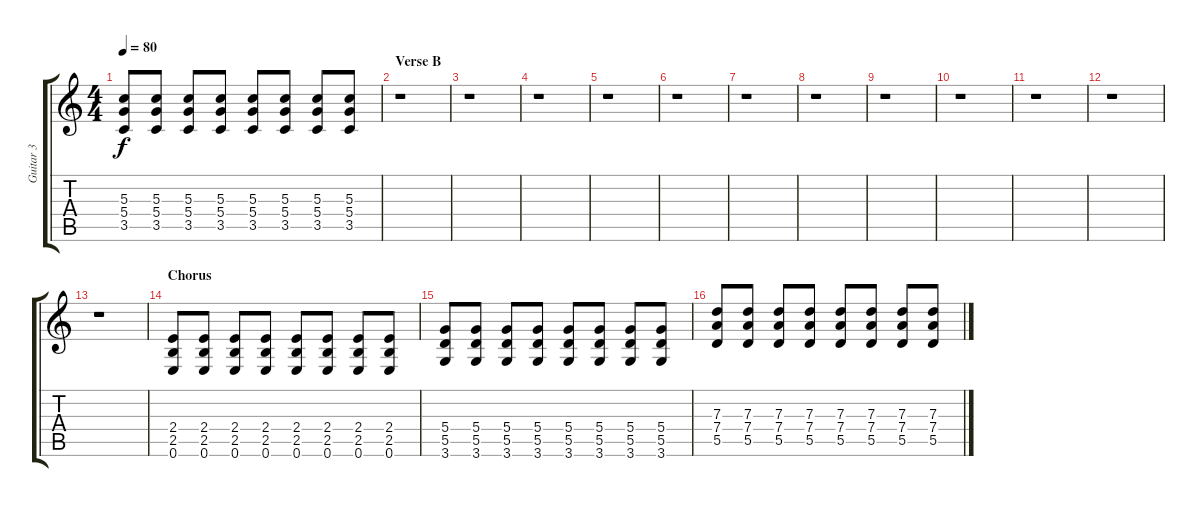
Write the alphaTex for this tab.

\track ("Guitar 3" "Guitar 3") {instrument distortionguitar}
\staff {score tabs}
\tuning (E4 B3 G3 D3 A2 E2) {hide}
\ts (4 4)
\tempo 80
\clef g2
\ks c
(5.3 5.4 3.5).8{dy f} (5.3 5.4 3.5).8 (5.3 5.4 3.5).8 (5.3 5.4 3.5).8 (5.3 5.4 3.5).8 (5.3 5.4 3.5).8 (5.3 5.4 3.5).8 (5.3 5.4 3.5).8 |
\section ("" "Verse B")
r.1 |
r.1 |
r.1 |
r.1 |
r.1 |
r.1 |
r.1 |
r.1 |
r.1 |
r.1 |
r.1 |
r.1 |
\section ("" "Chorus")
(2.4 2.5 0.6).8 (2.4 2.5 0.6).8 (2.4 2.5 0.6).8 (2.4 2.5 0.6).8 (2.4 2.5 0.6).8 (2.4 2.5 0.6).8 (2.4 2.5 0.6).8 (2.4 2.5 0.6).8 |
(5.4 5.5 3.6).8 (5.4 5.5 3.6).8 (5.4 5.5 3.6).8 (5.4 5.5 3.6).8 (5.4 5.5 3.6).8 (5.4 5.5 3.6).8 (5.4 5.5 3.6).8 (5.4 5.5 3.6).8 |
(7.3 7.4 5.5).8 (7.3 7.4 5.5).8 (7.3 7.4 5.5).8 (7.3 7.4 5.5).8 (7.3 7.4 5.5).8 (7.3 7.4 5.5).8 (7.3 7.4 5.5).8 (7.3 7.4 5.5).8
